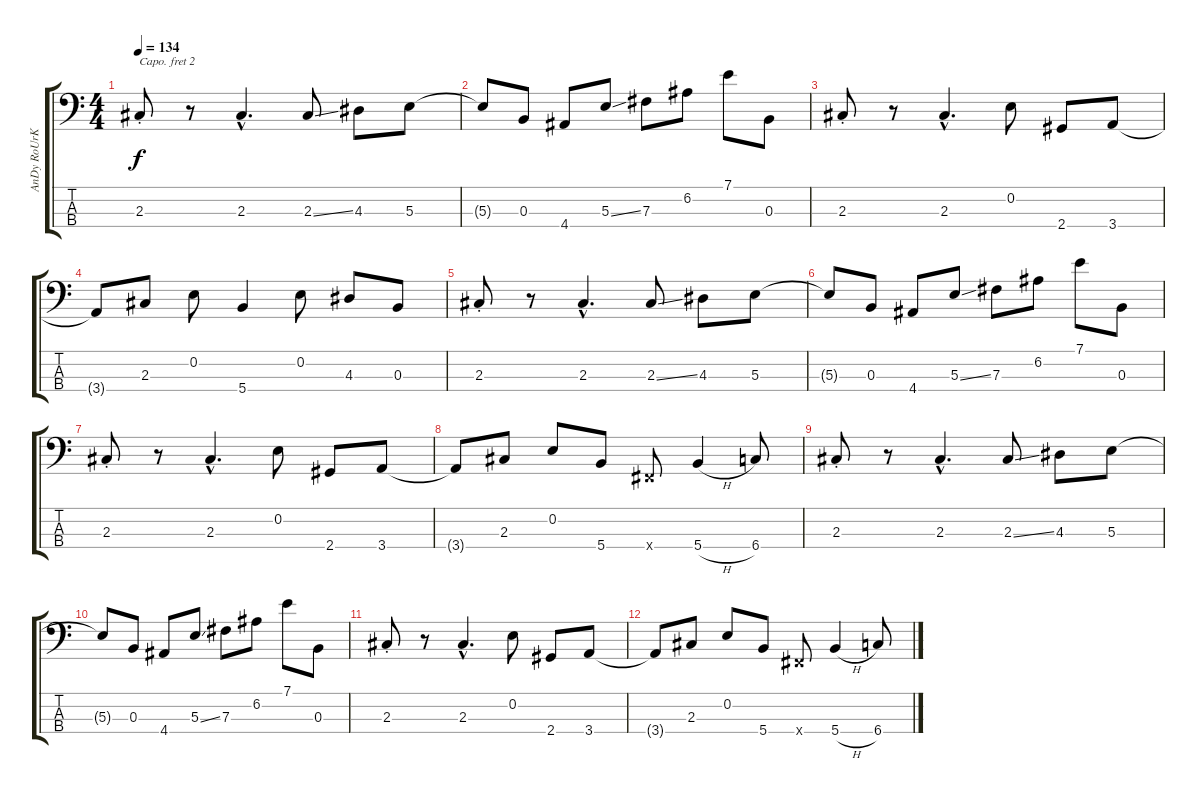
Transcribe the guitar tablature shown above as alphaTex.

\track ("AnDy RoUrKe" "AnDy RoUrK") {instrument electricbasspick}
\staff {score tabs}
\capo 2
\tuning (G2 D2 A1 E1) {hide}
\ts (4 4)
\tempo 134
\clef f4
\ks c
2.3{st}.8{dy f} r.8 2.3{hac}.4{d} 2.3{ss}.8 4.3.8 5.3.8 |
5.3{t}.8 0.3.8 4.4.8 5.3{ss}.8 7.3.8 6.2.8 7.1.8 0.3.8 |
2.3{st}.8 r.8 2.3{hac}.4{d} 0.2.8 2.4.8 3.4.8 |
3.4{t}.8 2.3.8 0.2.8 5.4.4 0.2.8 4.3.8 0.3.8 |
2.3{st}.8 r.8 2.3{hac}.4{d} 2.3{ss}.8 4.3.8 5.3.8 |
5.3{t}.8 0.3.8 4.4.8 5.3{ss}.8 7.3.8 6.2.8 7.1.8 0.3.8 |
2.3{st}.8 r.8 2.3{hac}.4{d} 0.2.8 2.4.8 3.4.8 |
3.4{t}.8 2.3.8 0.2.8 5.4.8 0.4{x}.8 5.4{h}.4 6.4.8 |
2.3{st}.8 r.8 2.3{hac}.4{d} 2.3{ss}.8 4.3.8 5.3.8 |
5.3{t}.8 0.3.8 4.4.8 5.3{ss}.8 7.3.8 6.2.8 7.1.8 0.3.8 |
2.3{st}.8 r.8 2.3{hac}.4{d} 0.2.8 2.4.8 3.4.8 |
3.4{t}.8 2.3.8 0.2.8 5.4.8 0.4{x}.8 5.4{h}.4 6.4.8
